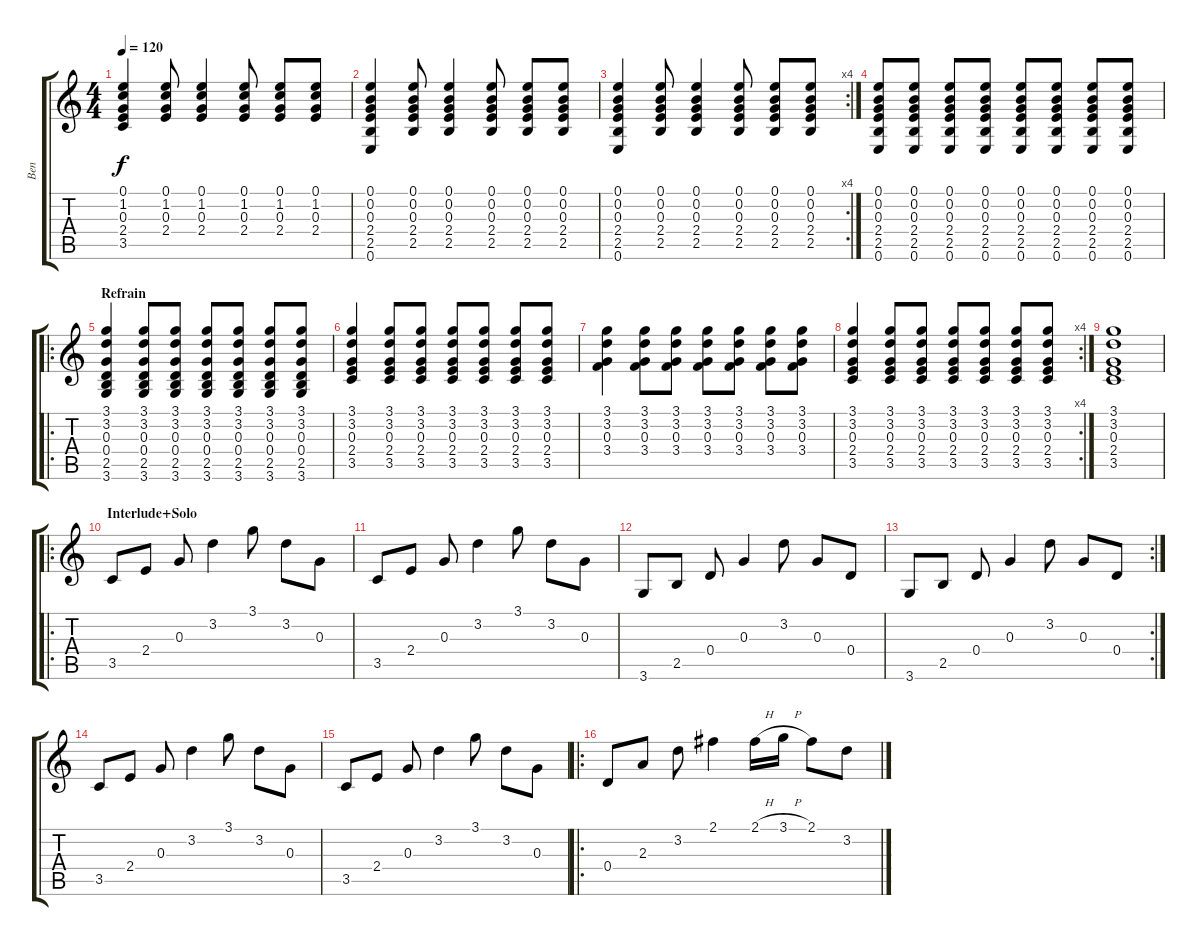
\track ("Ben" "Ben") {instrument acousticguitarsteel}
\staff {score tabs}
\tuning (E4 B3 G3 D3 A2 E2) {hide}
\ts (4 4)
\tempo 120
\clef g2
\ks c
(0.1 1.2 0.3 2.4 3.5).4{dy f} (0.1 1.2 0.3 2.4).8 (0.1 1.2 0.3 2.4).4 (0.1 1.2 0.3 2.4).8 (0.1 1.2 0.3 2.4).8 (0.1 1.2 0.3 2.4).8 |
(0.1 0.2 0.3 2.4 2.5 0.6).4 (0.1 0.2 0.3 2.4 2.5).8 (0.1 0.2 0.3 2.4 2.5).4 (0.1 0.2 0.3 2.4 2.5).8 (0.1 0.2 0.3 2.4 2.5).8 (0.1 0.2 0.3 2.4 2.5).8 |
\rc 4
(0.1 0.2 0.3 2.4 2.5 0.6).4 (0.1 0.2 0.3 2.4 2.5).8 (0.1 0.2 0.3 2.4 2.5).4 (0.1 0.2 0.3 2.4 2.5).8 (0.1 0.2 0.3 2.4 2.5).8 (0.1 0.2 0.3 2.4 2.5).8 |
(0.1 0.2 0.3 2.4 2.5 0.6).8 (0.1 0.2 0.3 2.4 2.5 0.6).8 (0.1 0.2 0.3 2.4 2.5 0.6).8 (0.1 0.2 0.3 2.4 2.5 0.6).8 (0.1 0.2 0.3 2.4 2.5 0.6).8 (0.1 0.2 0.3 2.4 2.5 0.6).8 (0.1 0.2 0.3 2.4 2.5 0.6).8 (0.1 0.2 0.3 2.4 2.5 0.6).8 |
\ro
\section ("" "Refrain")
(3.1 3.2 0.3 0.4 2.5 3.6).4 (3.1 3.2 0.3 0.4 2.5 3.6).8 (3.1 3.2 0.3 0.4 2.5 3.6).8 (3.1 3.2 0.3 0.4 2.5 3.6).8 (3.1 3.2 0.3 0.4 2.5 3.6).8 (3.1 3.2 0.3 0.4 2.5 3.6).8 (3.1 3.2 0.3 0.4 2.5 3.6).8 |
(3.1 3.2 0.3 2.4 3.5).4 (3.1 3.2 0.3 2.4 3.5).8 (3.1 3.2 0.3 2.4 3.5).8 (3.1 3.2 0.3 2.4 3.5).8 (3.1 3.2 0.3 2.4 3.5).8 (3.1 3.2 0.3 2.4 3.5).8 (3.1 3.2 0.3 2.4 3.5).8 |
(3.1 3.2 0.3 3.4).4 (3.1 3.2 0.3 3.4).8 (3.1 3.2 0.3 3.4).8 (3.1 3.2 0.3 3.4).8 (3.1 3.2 0.3 3.4).8 (3.1 3.2 0.3 3.4).8 (3.1 3.2 0.3 3.4).8 |
\rc 4
(3.1 3.2 0.3 2.4 3.5).4 (3.1 3.2 0.3 2.4 3.5).8 (3.1 3.2 0.3 2.4 3.5).8 (3.1 3.2 0.3 2.4 3.5).8 (3.1 3.2 0.3 2.4 3.5).8 (3.1 3.2 0.3 2.4 3.5).8 (3.1 3.2 0.3 2.4 3.5).8 |
(3.1 3.2 0.3 2.4 3.5).1 |
\ro
\section ("" "Interlude+Solo")
3.5.8 2.4.8 0.3.8 3.2.4 3.1.8 3.2.8 0.3.8 |
3.5.8 2.4.8 0.3.8 3.2.4 3.1.8 3.2.8 0.3.8 |
3.6.8 2.5.8 0.4.8 0.3.4 3.2.8 0.3.8 0.4.8 |
\rc 2
3.6.8 2.5.8 0.4.8 0.3.4 3.2.8 0.3.8 0.4.8 |
3.5.8 2.4.8 0.3.8 3.2.4 3.1.8 3.2.8 0.3.8 |
3.5.8 2.4.8 0.3.8 3.2.4 3.1.8 3.2.8 0.3.8 |
\ro
0.4.8 2.3.8 3.2.8 2.1.4 2.1{h}.16 3.1{h}.16 2.1.8 3.2.8
